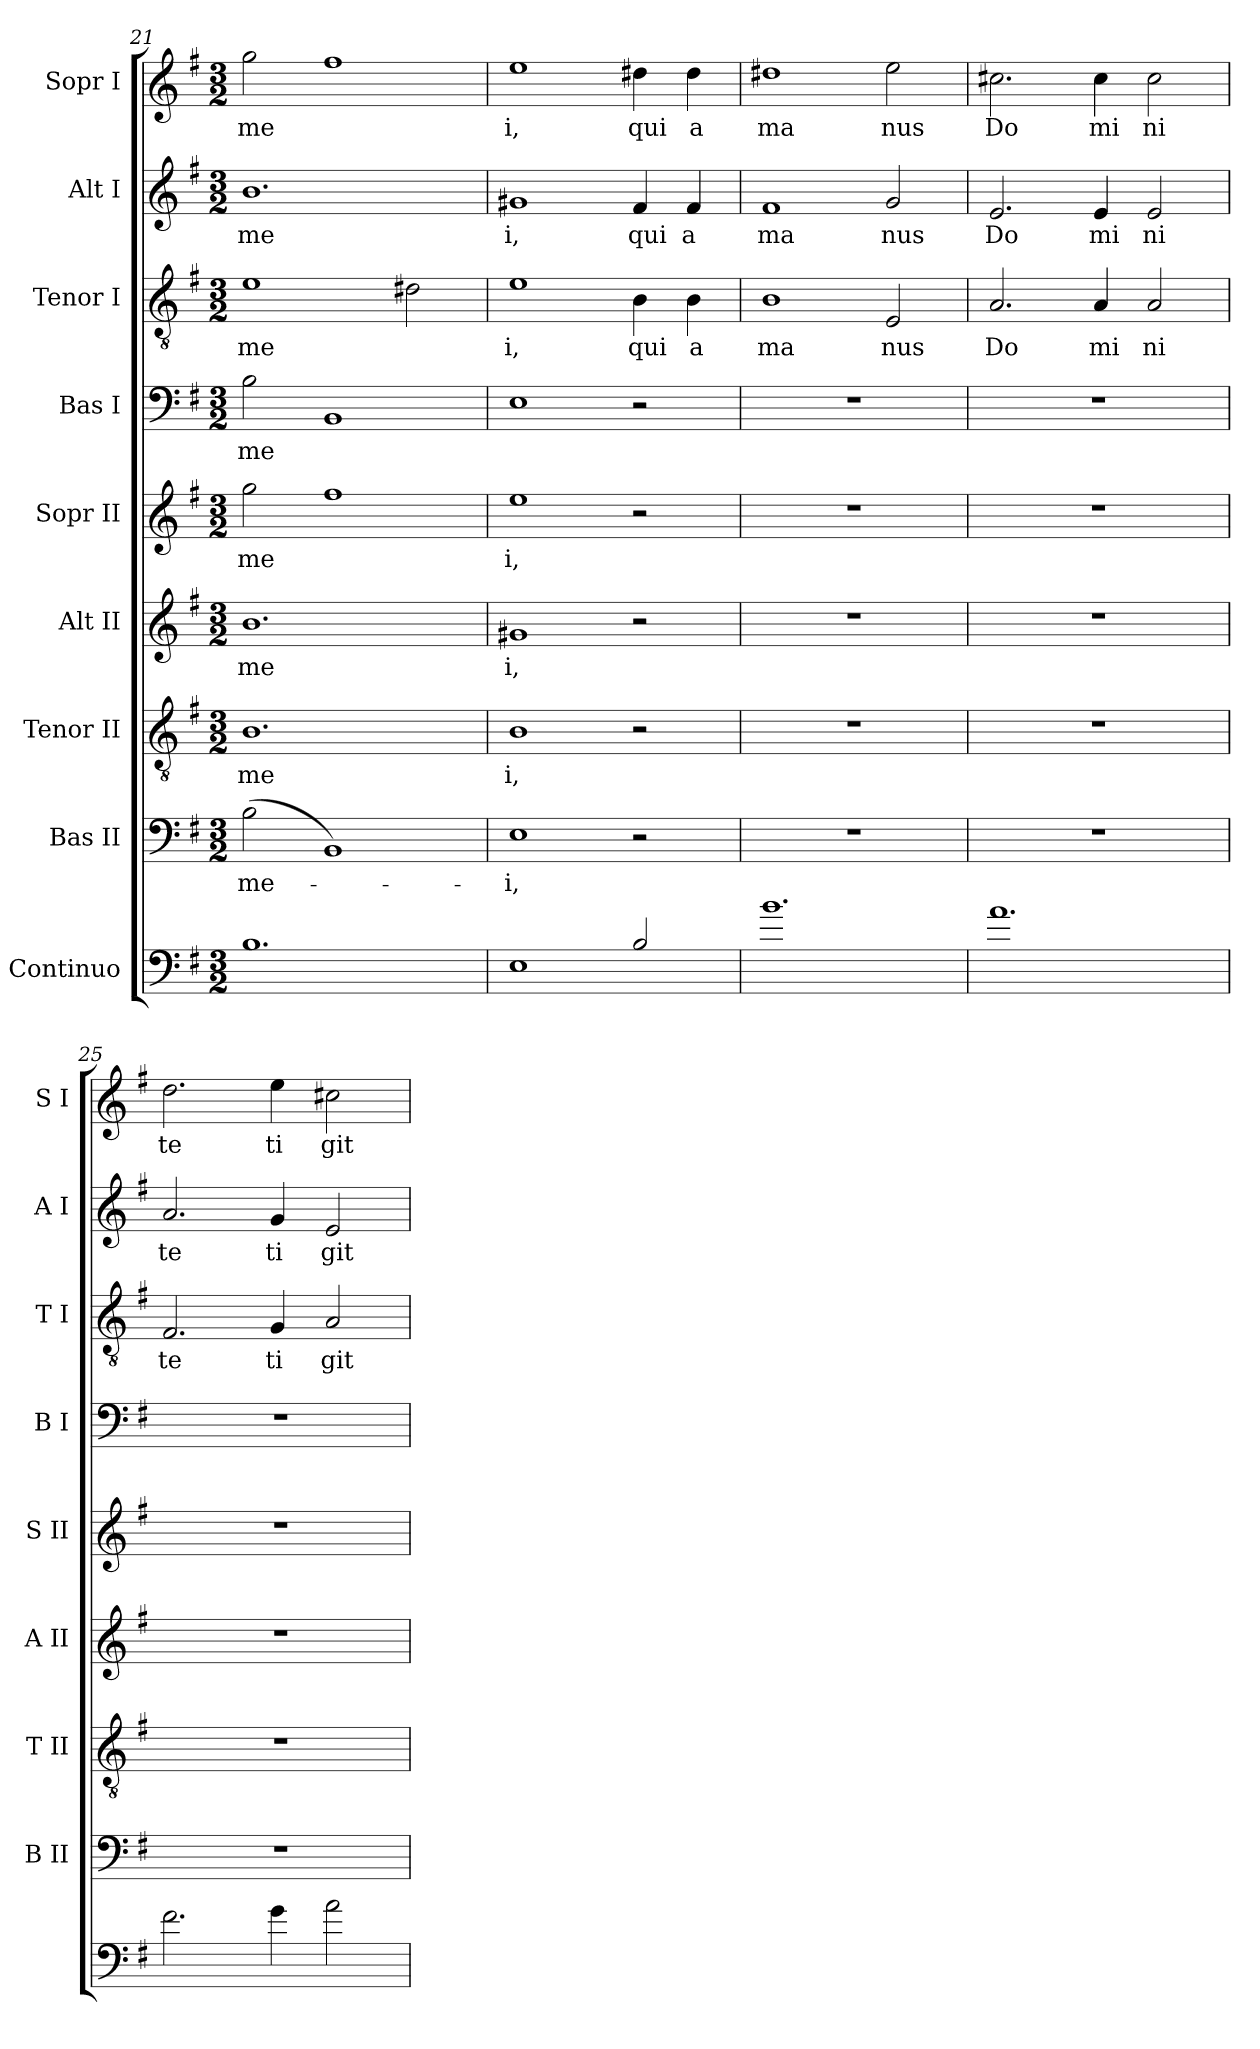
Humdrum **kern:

**kern	**kern	**text	**kern	**text	**kern	**text	**kern	**text	**kern	**text	**kern	**text	**kern	**text	**kern	**text
*part9	*part8	*part8	*part7	*part7	*part6	*part6	*part5	*part5	*part4	*part4	*part3	*part3	*part2	*part2	*part1	*part1
*staff9	*staff8	*staff8	*staff7	*staff7	*staff6	*staff6	*staff5	*staff5	*staff4	*staff4	*staff3	*staff3	*staff2	*staff2	*staff1	*staff1
*I"Continuo	*I"Bas II	*	*I"Tenor II	*	*I"Alt II	*	*I"Sopr II	*	*I"Bas I	*	*I"Tenor I	*	*I"Alt I	*	*I"Sopr I	*
*	*I'B II	*	*I'T II	*	*I'A II	*	*I'S II	*	*I'B I	*	*I'T I	*	*I'A I	*	*I'S I	*
*clefF4	*clefF4	*	*clefGv2	*	*clefG2	*	*clefG2	*	*clefF4	*	*clefGv2	*	*clefG2	*	*clefG2	*
*ITrd7c12	*	*	*	*	*	*	*	*	*	*	*	*	*	*	*	*
*k[f#]	*k[f#]	*	*k[f#]	*	*k[f#]	*	*k[f#]	*	*k[f#]	*	*k[f#]	*	*k[f#]	*	*k[f#]	*
*G:	*G:	*	*G:	*	*G:	*	*G:	*	*G:	*	*G:	*	*G:	*	*G:	*
*M3/2	*M3/2	*	*M3/2	*	*M3/2	*	*M3/2	*	*M3/2	*	*M3/2	*	*M3/2	*	*M3/2	*
=21	=21	=21	=21	=21	=21	=21	=21	=21	=21	=21	=21	=21	=21	=21	=21	=21
!	!	!LO:LY:b	!	!LO:LY:b	!	!LO:LY:b	!	!LO:LY:b	!	!LO:LY:b	!	!LO:LY:b	!	!LO:LY:b	!	!LO:LY:b
1.BB	(<2B\	me-	1.B	me	1.b	me	2gg\	me	2B\	me	1e	me	1.b	me	2gg\	me
.	1BB)	.	.	.	.	.	1ff#	.	1BB	.	.	.	.	.	1ff#	.
.	.	.	.	.	.	.	.	.	.	.	2d#X\	.	.	.	.	.
=22	=22	=22	=22	=22	=22	=22	=22	=22	=22	=22	=22	=22	=22	=22	=22	=22
!	!	!LO:LY:b	!	!LO:LY:b	!	!LO:LY:b	!	!LO:LY:b	!	!	!	!LO:LY:b	!	!LO:LY:b	!	!LO:LY:b
1EE	1E	-i,	1B	i,	1g#X	i,	1ee	i,	1E	.	1e	i,	1g#X	i,	1ee	i,
!	!	!	!	!	!	!	!	!	!	!	!	!LO:LY:b	!	!LO:LY:b	!	!LO:LY:b
2BB/	2r	.	2r	.	2r	.	2r	.	2r	.	4B\	qui	4f#/	qui	4dd#X\	qui
!	!	!	!	!	!	!	!	!	!	!	!	!LO:LY:b	!	!LO:LY:b	!	!LO:LY:b
.	.	.	.	.	.	.	.	.	.	.	4B\	a	4f#/	­a	4dd#\	a
!!LO:PB:g=z
=23	=23	=23	=23	=23	=23	=23	=23	=23	=23	=23	=23	=23	=23	=23	=23	=23
!	!	!	!	!	!	!	!	!	!	!	!	!LO:LY:b	!	!LO:LY:b	!	!LO:LY:b
1.B	1.r	.	1.r	.	1.r	.	1.r	.	1.r	.	1B	ma	1f#	ma	1dd#X	ma
!	!	!	!	!	!	!	!	!	!	!	!	!LO:LY:b	!	!LO:LY:b	!	!LO:LY:b
.	.	.	.	.	.	.	.	.	.	.	2E/	nus	2g/	nus	2ee\	nus
=24	=24	=24	=24	=24	=24	=24	=24	=24	=24	=24	=24	=24	=24	=24	=24	=24
!	!	!	!	!	!	!	!	!	!	!	!	!LO:LY:b	!	!LO:LY:b	!	!LO:LY:b
1.A	1.r	.	1.r	.	1.r	.	1.r	.	1.r	.	2.A/	Do	2.e/	Do	2.cc#X\	Do
!	!	!	!	!	!	!	!	!	!	!	!	!LO:LY:b	!	!LO:LY:b	!	!LO:LY:b
.	.	.	.	.	.	.	.	.	.	.	4A/	mi	4e/	mi	4cc#\	mi
!	!	!	!	!	!	!	!	!	!	!	!	!LO:LY:b	!	!LO:LY:b	!	!LO:LY:b
.	.	.	.	.	.	.	.	.	.	.	2A/	­ni	2e/	­ni	2cc#\	­ni
=25	=25	=25	=25	=25	=25	=25	=25	=25	=25	=25	=25	=25	=25	=25	=25	=25
!	!	!	!	!	!	!	!	!	!	!	!	!LO:LY:b	!	!LO:LY:b	!	!LO:LY:b
2.F#\	1.r	.	1.r	.	1.r	.	1.r	.	1.r	.	2.F#/	te	2.a/	te	2.dd\	te
!	!	!	!	!	!	!	!	!	!	!	!	!LO:LY:b	!	!LO:LY:b	!	!LO:LY:b
4G\	.	.	.	.	.	.	.	.	.	.	4G/	ti	4g/	ti	4ee\	ti
!	!	!	!	!	!	!	!	!	!	!	!	!LO:LY:b	!	!LO:LY:b	!	!LO:LY:b
2A\	.	.	.	.	.	.	.	.	.	.	2A/	­git	2e/	git	2cc#X\	­git
=	=	=	=	=	=	=	=	=	=	=	=	=	=	=	=	=
*-	*-	*-	*-	*-	*-	*-	*-	*-	*-	*-	*-	*-	*-	*-	*-	*-
